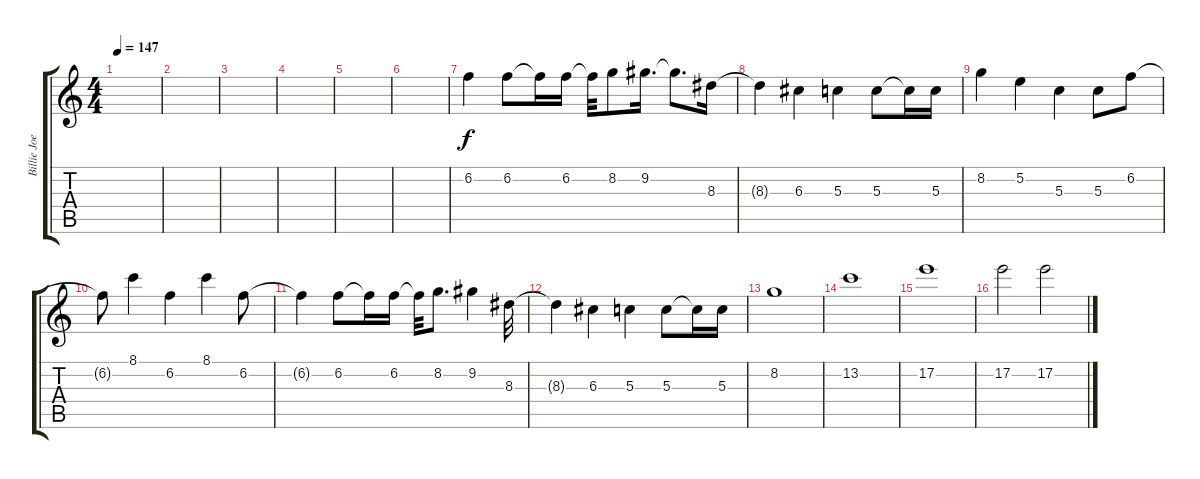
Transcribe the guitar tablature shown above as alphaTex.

\track ("Billie Joe (Solo)" "Billie Joe") {instrument distortionguitar}
\staff {score tabs}
\tuning (E4 B3 G3 D3 A2 E2) {hide}
\ts (4 4)
\tempo 147
\clef g2
\ks c
|
|
|
|
|
|
6.2.4 6.2.8 6.2{t}.16 6.2.16 6.2{t}.32 8.2.8 9.2.16{d} 9.2{t}.8{d} 8.3.16 |
8.3{t}.4 6.3.4 5.3.4 5.3.8 5.3{t}.16 5.3.16 |
8.2.4 5.2.4 5.3.4 5.3.8 6.2.8 |
6.2{t}.8 8.1.4 6.2.4 8.1.4 6.2.8 |
6.2{t}.4 6.2.8 6.2{t}.16 6.2.16 6.2{t}.32 8.2.8{d} 9.2.4 8.3.32 |
8.3{t}.4 6.3.4 5.3.4 5.3.8 5.3{t}.16 5.3.16 |
8.2.1 |
13.2.1 |
17.2.1 |
17.2.2 17.2.2
